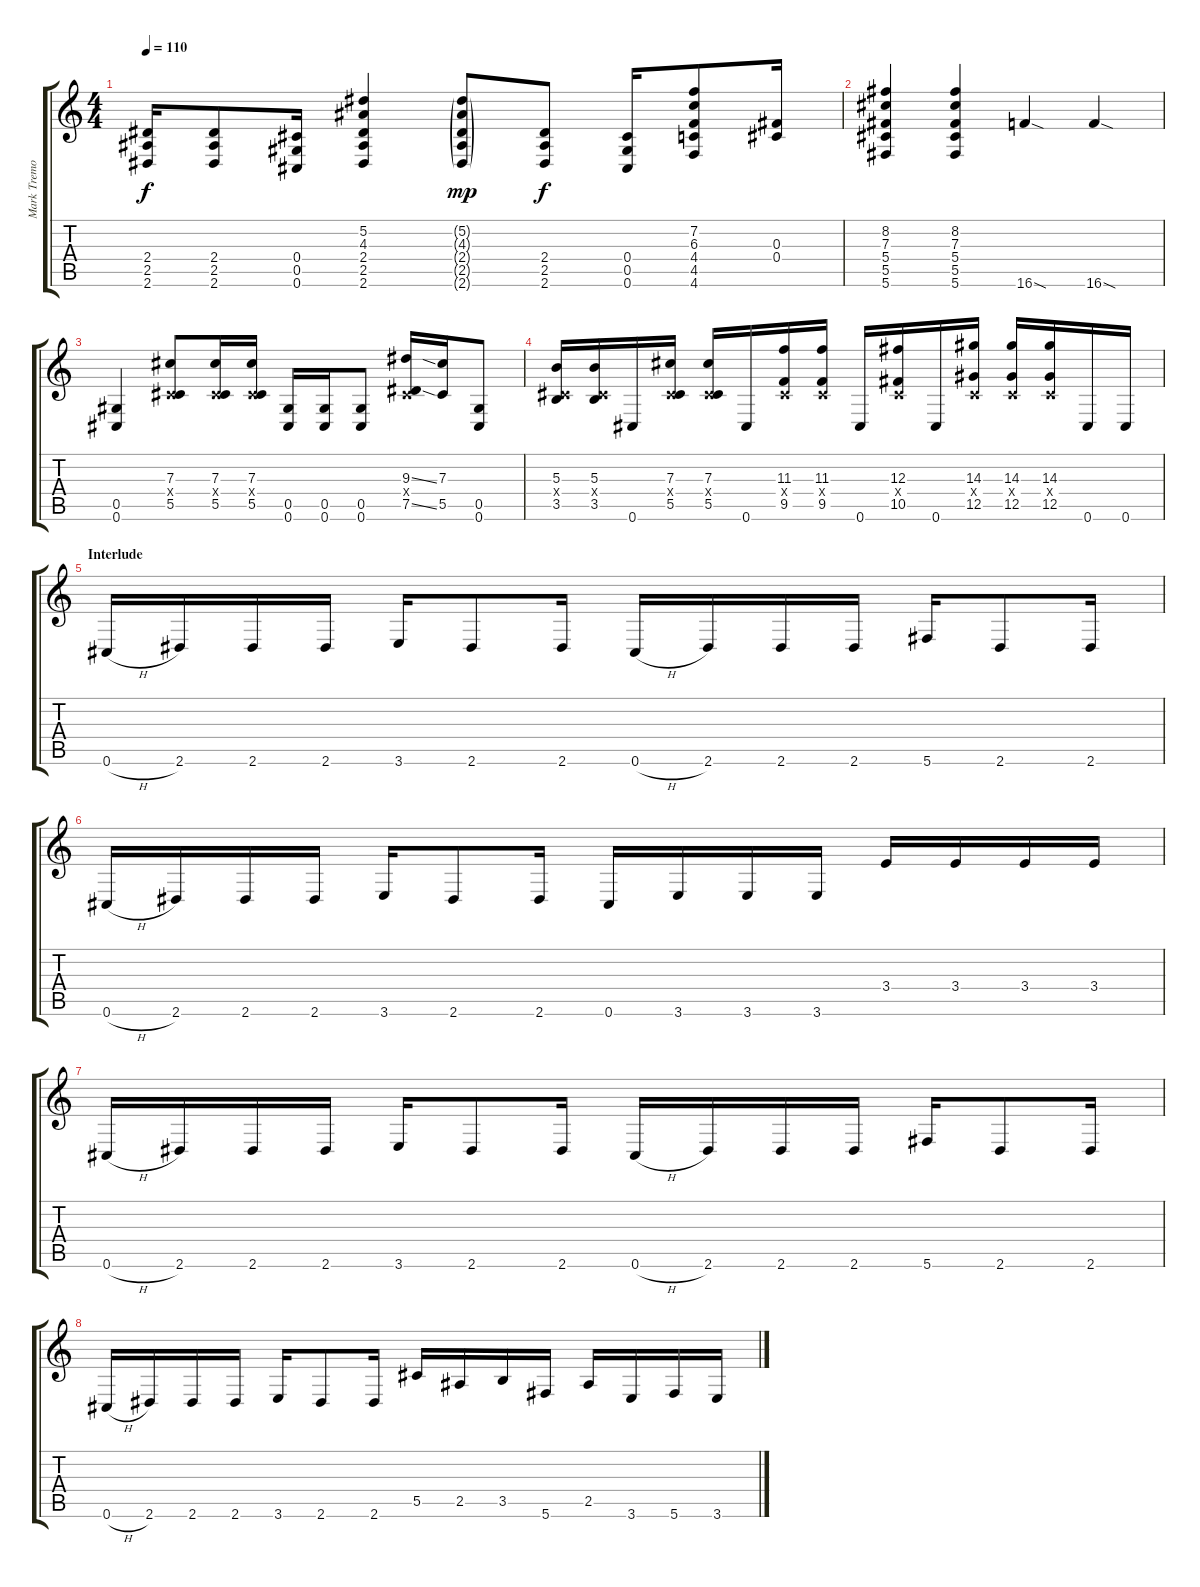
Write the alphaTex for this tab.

\track ("Mark Tremonti" "Mark Tremo") {instrument distortionguitar}
\staff {score tabs}
\tuning (Eb4 Bb3 Gb3 Db3 Ab2 Db2) {hide}
\ts (4 4)
\tempo 110
\clef g2
\ks c
(2.4 2.5 2.6).16{dy f} (2.4 2.5 2.6).8 (0.4 0.5 0.6).16 (5.2 4.3 2.4 2.5 2.6).4 (5.2{g} 4.3{g} 2.4{g} 2.5{g} 2.6{g}).8{dy mp} (2.4 2.5 2.6).8{dy f} (0.4 0.5 0.6).16 (7.2 6.3 4.4 4.5 4.6).8 (0.3 0.4).16 |
(8.2 7.3 5.4 5.5 5.6).4 (8.2 7.3 5.4 5.5 5.6).4 16.6{sod}.4 16.6{sod}.4 |
(0.5 0.6).4 (7.3 0.4{x} 5.5).8 (7.3 0.4{x} 5.5).16 (7.3 0.4{x} 5.5).16 (0.5 0.6).16 (0.5 0.6).16 (0.5 0.6).8 (9.3{ss} 0.4{x} 7.5{ss}).16 (7.3 5.5).16 (0.5 0.6).8 |
(5.3 0.4{x} 3.5).16 (5.3 0.4{x} 3.5).16 0.6.16 (7.3 0.4{x} 5.5).16 (7.3 0.4{x} 5.5).16 0.6.16 (11.3 0.4{x} 9.5).16 (11.3 0.4{x} 9.5).16 0.6.16 (12.3 0.4{x} 10.5).16 0.6.16 (14.3 0.4{x} 12.5).16 (14.3 0.4{x} 12.5).16 (14.3 0.4{x} 12.5).16 0.6.16 0.6.16 |
\section ("" "Interlude")
0.6{h}.16 2.6.16 2.6.16 2.6.16 3.6.16 2.6.8 2.6.16 0.6{h}.16 2.6.16 2.6.16 2.6.16 5.6.16 2.6.8 2.6.16 |
0.6{h}.16 2.6.16 2.6.16 2.6.16 3.6.16 2.6.8 2.6.16 0.6.16 3.6.16 3.6.16 3.6.16 3.4.16 3.4.16 3.4.16 3.4.16 |
0.6{h}.16 2.6.16 2.6.16 2.6.16 3.6.16 2.6.8 2.6.16 0.6{h}.16 2.6.16 2.6.16 2.6.16 5.6.16 2.6.8 2.6.16 |
0.6{h}.16 2.6.16 2.6.16 2.6.16 3.6.16 2.6.8 2.6.16 5.5.16 2.5.16 3.5.16 5.6.16 2.5.16 3.6.16 5.6.16 3.6.16
